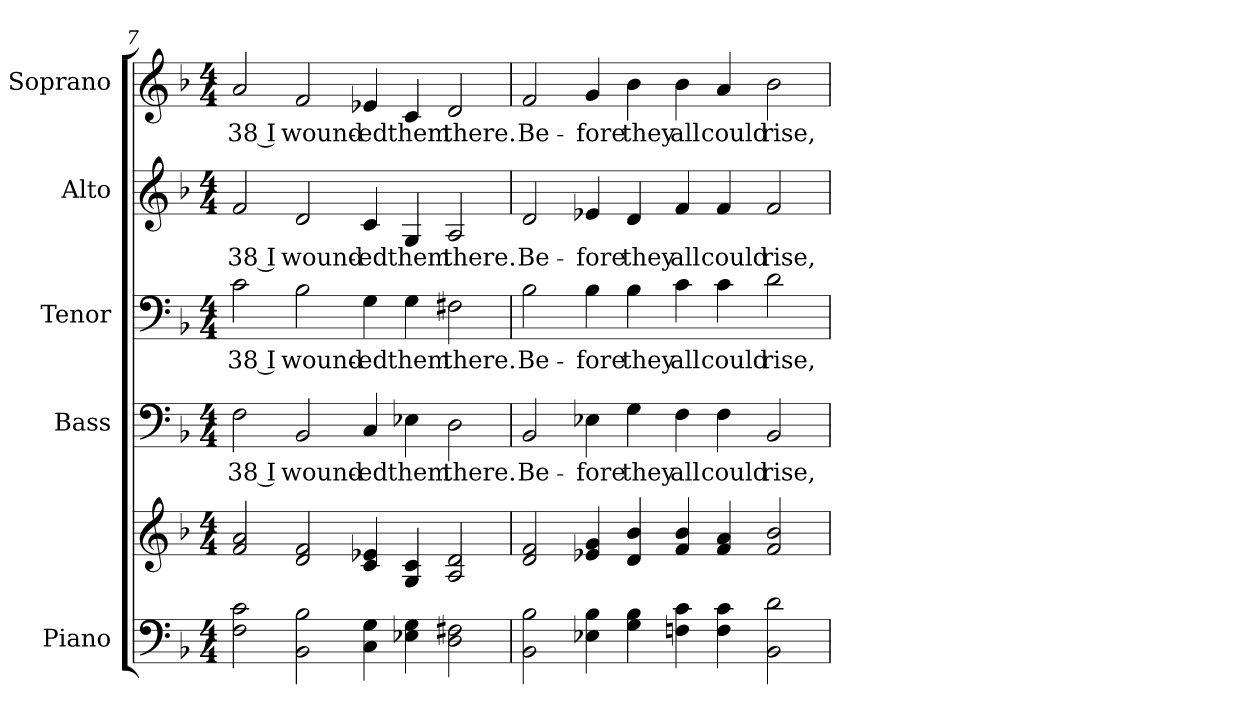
**kern	**kern	**kern	**text	**kern	**text	**kern	**text	**kern	**text
*part5	*part5	*part4	*part4	*part3	*part3	*part2	*part2	*part1	*part1
*staff6	*staff5	*staff4	*staff4	*staff3	*staff3	*staff2	*staff2	*staff1	*staff1
*I"Piano	*	*I"Bass	*	*I"Tenor	*	*I"Alto	*	*I"Soprano	*
*I'Pno.	*	*I'B.	*	*I'T.	*	*I'A.	*	*I'S.	*
!!LO:PB:g=z
*clefF4	*clefG2	*clefF4	*	*clefF4	*	*clefG2	*	*clefG2	*
*k[b-]	*k[b-]	*k[b-]	*	*k[b-]	*	*k[b-]	*	*k[b-]	*
*d:	*d:	*d:	*	*d:	*	*d:	*	*d:	*
*M4/4	*M4/4	*M4/4	*	*M4/4	*	*M4/4	*	*M4/4	*
=7	=7	=7	=7	=7	=7	=7	=7	=7	=7
!	!	!	!LO:LY:b:color=#000000	!	!	!	!	!	!
!	!	!	!	!	!LO:LY:b:color=#000000	!	!	!	!
!	!	!	!	!	!	!	!LO:LY:b:color=#000000	!	!
!	!	!	!	!	!	!	!	!	!LO:LY:b:color=#000000
2Fi\ 2ci	2fi/ 2ai	2Fi\	38 I	2ci\	38 I	2fi/	38 I	2ai/	38 I
!	!	!	!LO:LY:b:color=#000000	!	!	!	!	!	!
!	!	!	!	!	!LO:LY:b:color=#000000	!	!	!	!
!	!	!	!	!	!	!	!LO:LY:b:color=#000000	!	!
!	!	!	!	!	!	!	!	!	!LO:LY:b:color=#000000
2BB-i\ 2B-i	2di/ 2fi	2BB-i/	wound-	2B-i\	wound-	2di/	wound-	2fi/	wound-
!	!	!	!LO:LY:b:color=#000000	!	!	!	!	!	!
!	!	!	!	!	!LO:LY:b:color=#000000	!	!	!	!
!	!	!	!	!	!	!	!LO:LY:b:color=#000000	!	!
!	!	!	!	!	!	!	!	!	!LO:LY:b:color=#000000
4Ci\ 4Gi	4ci/ 4e-Xi	4Ci/	-ed	4Gi\	-ed	4ci/	-ed	4e-Xi/	-ed
!	!	!	!LO:LY:b:color=#000000	!	!	!	!	!	!
!	!	!	!	!	!LO:LY:b:color=#000000	!	!	!	!
!	!	!	!	!	!	!	!LO:LY:b:color=#000000	!	!
!	!	!	!	!	!	!	!	!	!LO:LY:b:color=#000000
4E-Xi\ 4Gi	4Gi/ 4ci	4E-Xi\	them	4Gi\	them	4Gi/	them	4ci/	them
!	!	!	!LO:LY:b:color=#000000	!	!	!	!	!	!
!	!	!	!	!	!LO:LY:b:color=#000000	!	!	!	!
!	!	!	!	!	!	!	!LO:LY:b:color=#000000	!	!
!	!	!	!	!	!	!	!	!	!LO:LY:b:color=#000000
2Di\ 2F#Xi	2Ai/ 2di	2Di\	there.	2F#Xi\	there.	2Ai/	there.	2di/	there.
=8	=8	=8	=8	=8	=8	=8	=8	=8	=8
!	!	!	!LO:LY:b:color=#000000	!	!	!	!	!	!
!	!	!	!	!	!LO:LY:b:color=#000000	!	!	!	!
!	!	!	!	!	!	!	!LO:LY:b:color=#000000	!	!
!	!	!	!	!	!	!	!	!	!LO:LY:b:color=#000000
2BB-i\ 2B-i	2di/ 2fi	2BB-i/	Be-	2B-i\	Be-	2di/	Be-	2fi/	Be-
!	!	!	!LO:LY:b:color=#000000	!	!	!	!	!	!
!	!	!	!	!	!LO:LY:b:color=#000000	!	!	!	!
!	!	!	!	!	!	!	!LO:LY:b:color=#000000	!	!
!	!	!	!	!	!	!	!	!	!LO:LY:b:color=#000000
4E-Xi\ 4B-i	4e-Xi/ 4gi	4E-Xi\	-fore	4B-i\	-fore	4e-Xi/	-fore	4gi/	-fore
!	!	!	!LO:LY:b:color=#000000	!	!	!	!	!	!
!	!	!	!	!	!LO:LY:b:color=#000000	!	!	!	!
!	!	!	!	!	!	!	!LO:LY:b:color=#000000	!	!
!	!	!	!	!	!	!	!	!	!LO:LY:b:color=#000000
4Gi\ 4B-i	4di/ 4b-i	4Gi\	they	4B-i\	they	4di/	they	4b-i\	they
!	!	!	!LO:LY:b:color=#000000	!	!	!	!	!	!
!	!	!	!	!	!LO:LY:b:color=#000000	!	!	!	!
!	!	!	!	!	!	!	!LO:LY:b:color=#000000	!	!
!	!	!	!	!	!	!	!	!	!LO:LY:b:color=#000000
4Fni\ 4ci	4fi/ 4b-i	4Fi\	all	4ci\	all	4fi/	all	4b-i\	all
!	!	!	!LO:LY:b:color=#000000	!	!	!	!	!	!
!	!	!	!	!	!LO:LY:b:color=#000000	!	!	!	!
!	!	!	!	!	!	!	!LO:LY:b:color=#000000	!	!
!	!	!	!	!	!	!	!	!	!LO:LY:b:color=#000000
4Fi\ 4ci	4fi/ 4ai	4Fi\	could	4ci\	could	4fi/	could	4ai/	could
!	!	!	!LO:LY:b:color=#000000	!	!	!	!	!	!
!	!	!	!	!	!LO:LY:b:color=#000000	!	!	!	!
!	!	!	!	!	!	!	!LO:LY:b:color=#000000	!	!
!	!	!	!	!	!	!	!	!	!LO:LY:b:color=#000000
2BB-i\ 2di	2fi/ 2b-i	2BB-i/	rise,	2di\	rise,	2fi/	rise,	2b-i\	rise,
=	=	=	=	=	=	=	=	=	=
*-	*-	*-	*-	*-	*-	*-	*-	*-	*-
